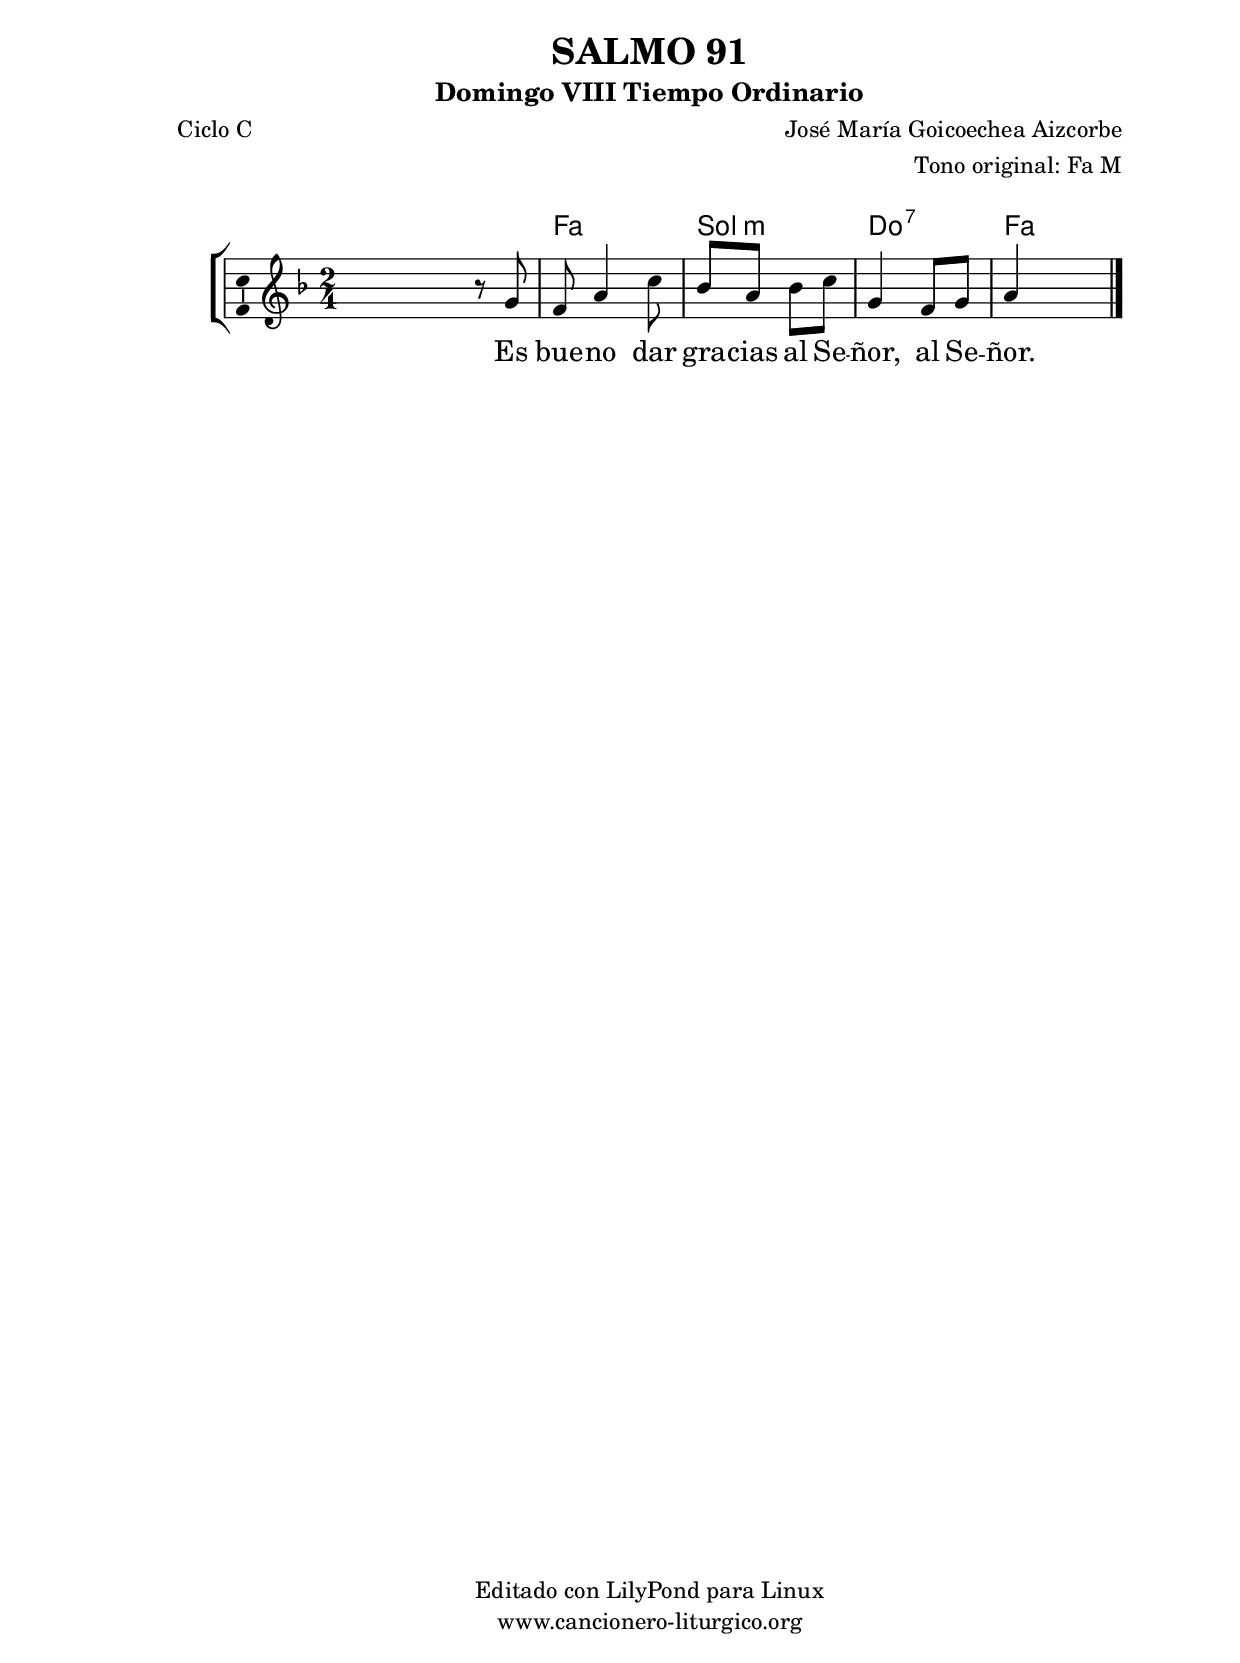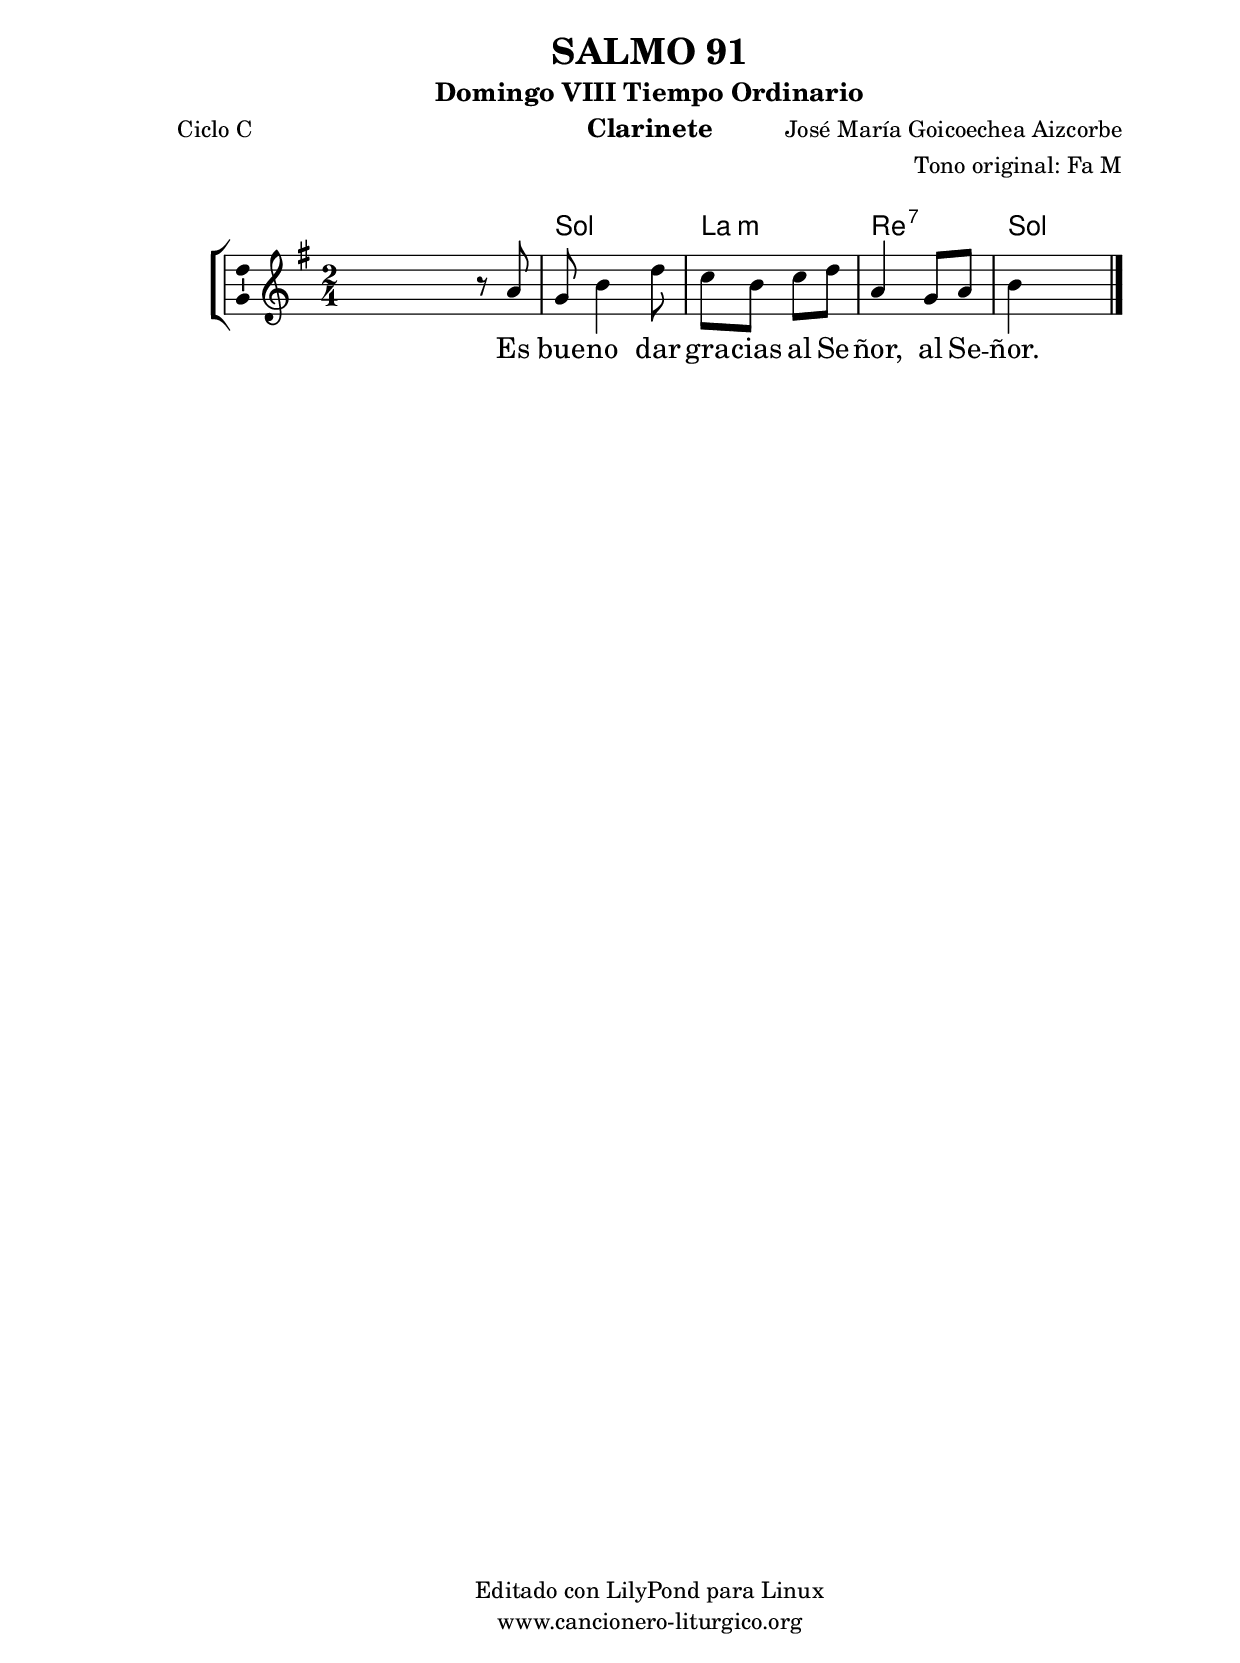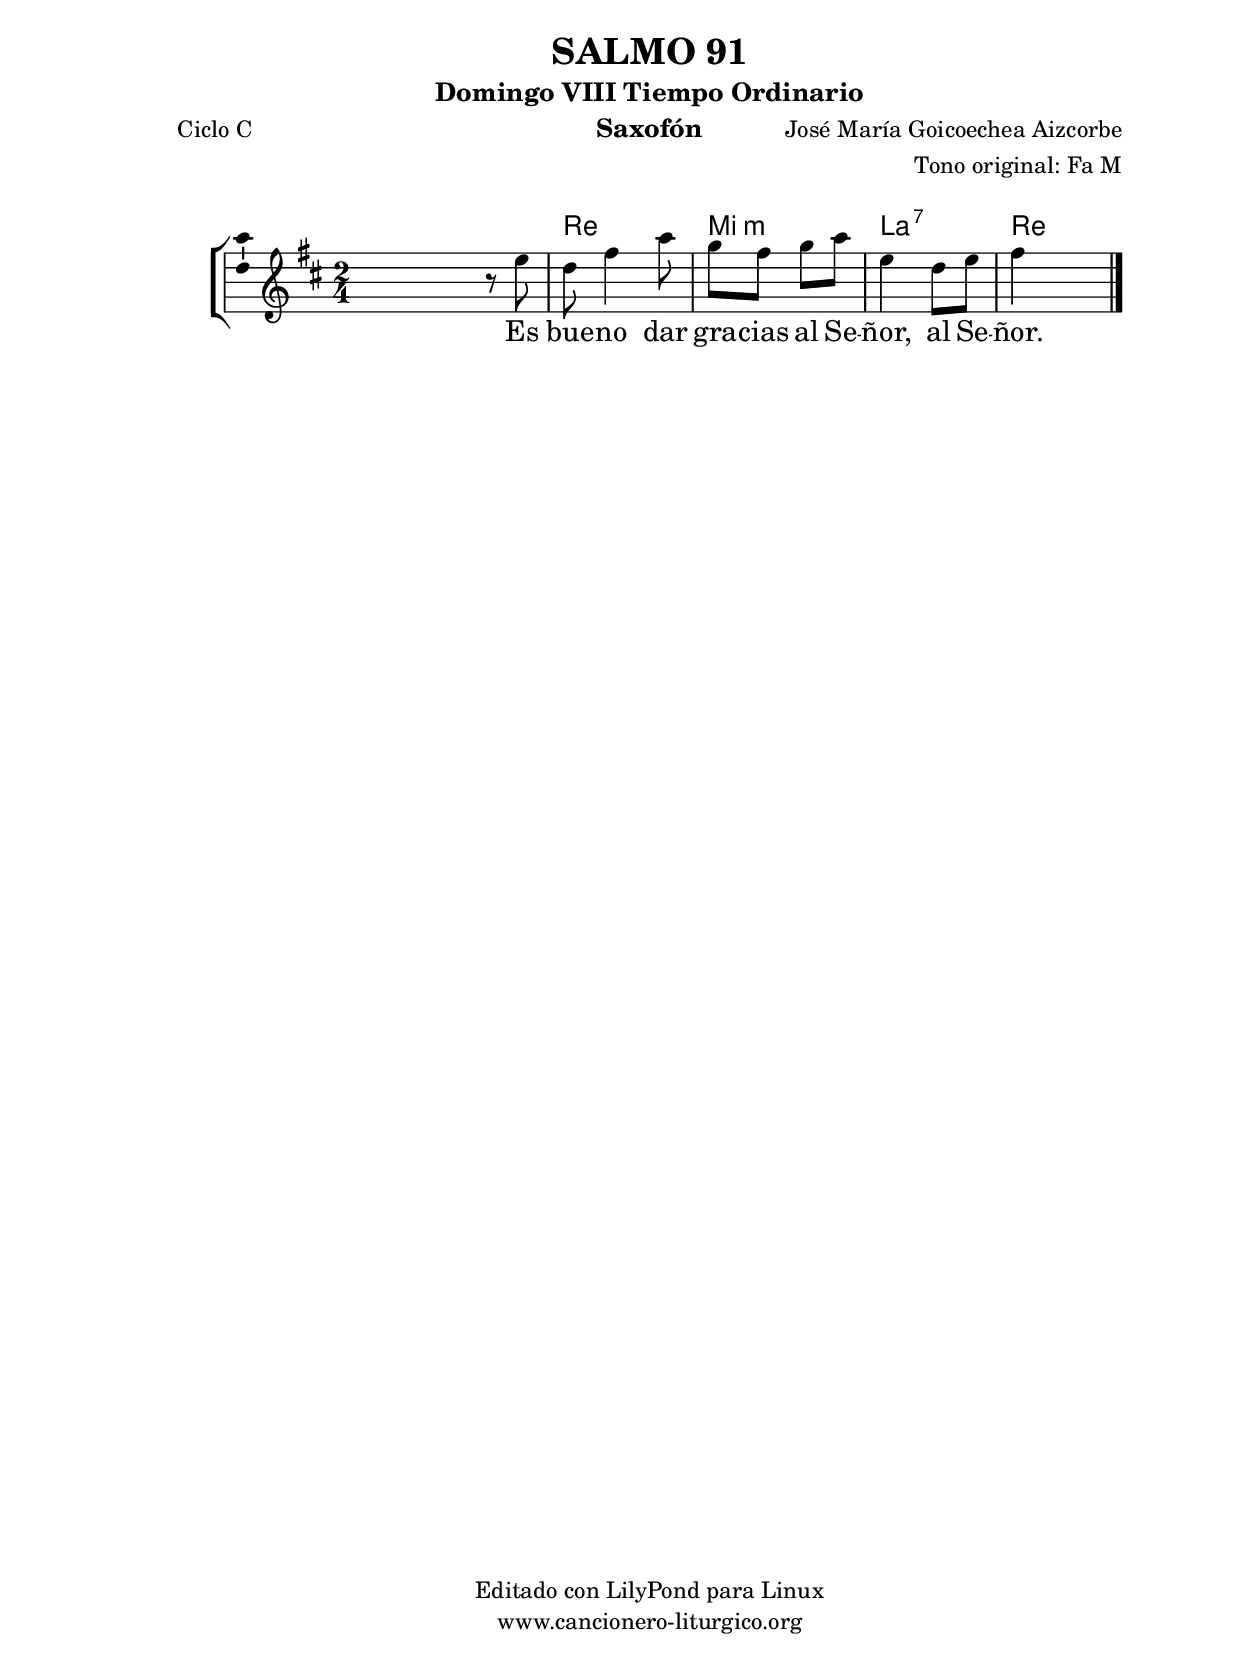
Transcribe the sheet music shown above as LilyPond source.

%
%para convertir .midi en .wav:
%timidity filename.midi -Ow -o finename.wav
%
%
%Para convertir de .wav a .mp3:
%lame -h -m j filename.wav
%
%
%para escuchar el midi:
%timidity nombrefichero.midi
%


%versión de lilypond para la que se ha escrito esta partitura:
\version "2.16.0"

	%Tamaño papel
	#(set-default-paper-size "a4")
	%Tamaño partitura
	#(set-global-staff-size 20)
	%No responde al pulsar sobre una nota
	#(ly:set-option 'point-and-click #f)

%parámetros del encabezamiento:
\header {
	title = "SALMO 91"
	subtitle = "Domingo VIII Tiempo Ordinario"
	composer = "José María Goicoechea Aizcorbe"
	poet = "Ciclo C"
	meter = ""
	arranger = "Tono original: Fa M"
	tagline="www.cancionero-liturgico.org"
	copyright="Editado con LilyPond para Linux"
	}

%parámetros asociados al papel:
\paper  {
	oddHeaderMarkup = \markup {\fill-line { \on-the-fly #not-first-page \fromproperty #'header:title \on-the-fly #not-first-page \fromproperty #'header:composer }}
	evenHeaderMarkup = \markup {\fill-line { \fromproperty #'header:composer \fromproperty #'header:title }}
	#(set-paper-size "a4")
	print-page-number = ##f
	first-page-number = 1
	print-first-page-number = ##f
%	head-separation = 3.0 \cm
	top-margin = 2.0 \cm
	bottom-margin = 0.5\cm
%%%	bottom-margin = -1.0\cm
	left-margin = 3.0 \cm
	line-width = 16.0 \cm 
	indent = 8\mm
	interscoreline = 2.\mm
	between-system-space = 15\mm
%	para que las partituras no llenen la hoja:
	ragged-bottom = ##t
%	idem para la última hoja:
	ragged-last-bottom = ##f
%	para que las partituras llenen el ancho del papel:
	ragged-last = ##f
	after-title-space = 2.5 \cm
%page-count=1
%system-count=8

	%Flexible Vertical Spacing
%	markup-markup-spacing =
%	#'((basic-distance . 15) (minimum-distance . 15) (padding . 3))
	markup-system-spacing =
	#'((basic-distance . 15) (minimum-distance . 15) (padding . 3))
	system-system-spacing =
	#'((basic-distance . 15) (minimum-distance . 15) (padding . 3))
	score-system-spacing =
	#'((basic-distance . 15) (minimum-distance . 15) (padding . 5))
%	top-system-spacing = % header
%	#'((basic-distance . 8) (minimum-distance . 0) (padding . 3))
%	top-markup-spacing =
%	#'((basic-distance . 20) (minimum-distance . 20) (padding . 3))
	last-bottom-spacing = % footer
	#'((basic-distance . 5) (minimum-distance . 5) (padding . 3))
%	score-markup-spacing =
%	#'((basic-distance . 16) (minimum-distance . 13) (padding . 3))

	}


%parámetros que afectan a toda la partitura:
global =  {
	%clave de sol (G):
	\clef G
	%armadura:
%	\transpose a c'
	\key f \major
	\tempo 4=80
	\set Score.tempoHideNote = ##t
	}


acordes = {
	\italianChords
	\chordmode {
%	\transpose a c'
{
s2
f2 g:m c:7 f
	}
	}
}


melodia = 
%	\transpose a c'
{
	\relative c''{
	\time 2/4

s4 r8 g8
f8 a4 c8
bes8 a bes c
g4 f8 g
a4 s4

	\bar "|."
	}
	}


texto = \lyricmode {
Es bue -- no dar gra -- cias al Se -- ñor, al Se -- ñor.
	}


acordesStaff = \context ChordNames = acordesStaff <<
	\set chordChanges = ##t
	\acordes
	>>


vozStaff = \context Voice = vozStaff
\with {\consists "Ambitus_engraver"}
<<
%	\set Staff.instrumentName = ""
%	\set Staff.shortInstrumentName = ""
%	\set Staff.midiInstrument = #"clarinet"
%	\set Staff.midiInstrument = #"cello"
%	\set Staff.midiInstrument = #"flute"
	\set Staff.midiInstrument = #"electric guitar (jazz)"
%	\set Staff.midiInstrument = #"english horn"
%	\set Staff.midiInstrument = #"violin"
%	\set Staff.midiInstrument = #"glockenspiel"
	\set Staff.midiMinimumVolume = #0.7
	\set Staff.midiMaximumVolume = #0.9
	\global
	\melodia
	>>


textoStaff = \context Lyrics = textoStaff <<
	\lyricsto vozStaff \texto
	>>

\book {
	\score {
		\context ChoirStaff {
			\override StaffGroup.SystemStartBracket #'collapse-height = #1
			\override Score.SystemStartBar #'collapse-height = #1
			<<
			\acordesStaff
			\vozStaff
			\textoStaff
			>>
			}
		\layout {
	    		\context {
				\Lyrics
				\override LyricText #'font-size = #2
				}
	   		 \context {
				\Score
				%fontSize = #3
				\override StaffSymbol #'staff-space = #(magstep +3)
				%\override Beam #'thickness = #0.55
				%\override SpacingSpanner #'spacing-increment = #1.0
				%\override Slur #'height-limit = #1.5
				}
			}
		}
	\score {
		\unfoldRepeats
		\context ChoirStaff {
			<<
			\acordesStaff
			\vozStaff
			>>
			}
		\midi {
	  		\context {
	  			\Score
				tempoWholesPerMinute = #(ly:make-moment 70 4)
				}
			}
		}
	}

%Partitura para clarinete
#(define output-suffix "C")
\book {
	\header{
		instrument = "Clarinete"
		}
	\score {
		\context ChoirStaff {
			\override StaffGroup.SystemStartBracket #'collapse-height = #1
			\override Score.SystemStartBar #'collapse-height = #1
\transpose c d
			<<
			\acordesStaff
			\vozStaff
			\textoStaff
			>>
			}
		\layout {
	    		\context {
				\Lyrics
				\override LyricText #'font-size = #2
				}
	   		 \context {
				\Score
				%fontSize = #3
				\override StaffSymbol #'staff-space = #(magstep +3)
				%\override Beam #'thickness = #0.55
				%\override SpacingSpanner #'spacing-increment = #1.0
				%\override Slur #'height-limit = #1.5
				}
			}
		}
	}

%Partitura para saxofón
#(define output-suffix "S")
\book {
	\header{
		instrument = "Saxofón"
		}
	\score {
		\context ChoirStaff {
			\override StaffGroup.SystemStartBracket #'collapse-height = #1
			\override Score.SystemStartBar #'collapse-height = #1
\transpose c a
			<<
			\acordesStaff
			\vozStaff
			\textoStaff
			>>
			}
		\layout {
	    		\context {
				\Lyrics
				\override LyricText #'font-size = #2
				}
	   		 \context {
				\Score
				%fontSize = #3
				\override StaffSymbol #'staff-space = #(magstep +3)
				%\override Beam #'thickness = #0.55
				%\override SpacingSpanner #'spacing-increment = #1.0
				%\override Slur #'height-limit = #1.5
				}
			}
		}
	}

